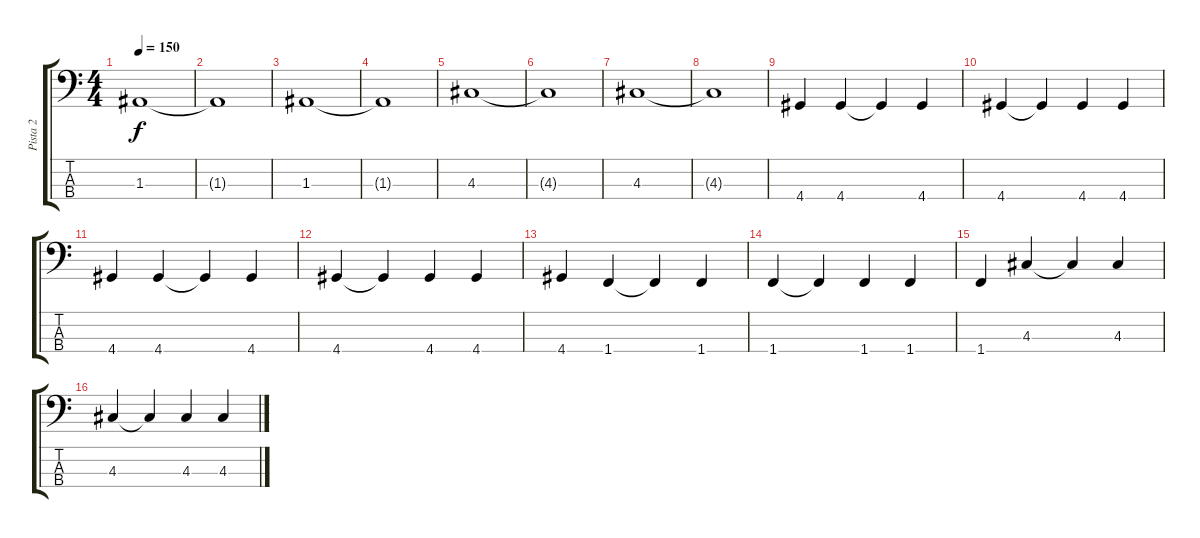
\track ("Pista 2" "Pista 2") {instrument electricbassfinger}
\staff {score tabs}
\tuning (G2 D2 A1 E1) {hide}
\ts (4 4)
\tempo 150
\clef f4
\ks c
1.3.1{dy f} |
1.3{t}.1 |
1.3.1 |
1.3{t}.1 |
4.3.1 |
4.3{t}.1 |
4.3.1 |
4.3{t}.1 |
4.4.4 4.4.4 4.4{t}.4 4.4.4 |
4.4.4 4.4{t}.4 4.4.4 4.4.4 |
4.4.4 4.4.4 4.4{t}.4 4.4.4 |
4.4.4 4.4{t}.4 4.4.4 4.4.4 |
4.4.4 1.4.4 1.4{t}.4 1.4.4 |
1.4.4 1.4{t}.4 1.4.4 1.4.4 |
1.4.4 4.3.4 4.3{t}.4 4.3.4 |
4.3.4 4.3{t}.4 4.3.4 4.3.4
